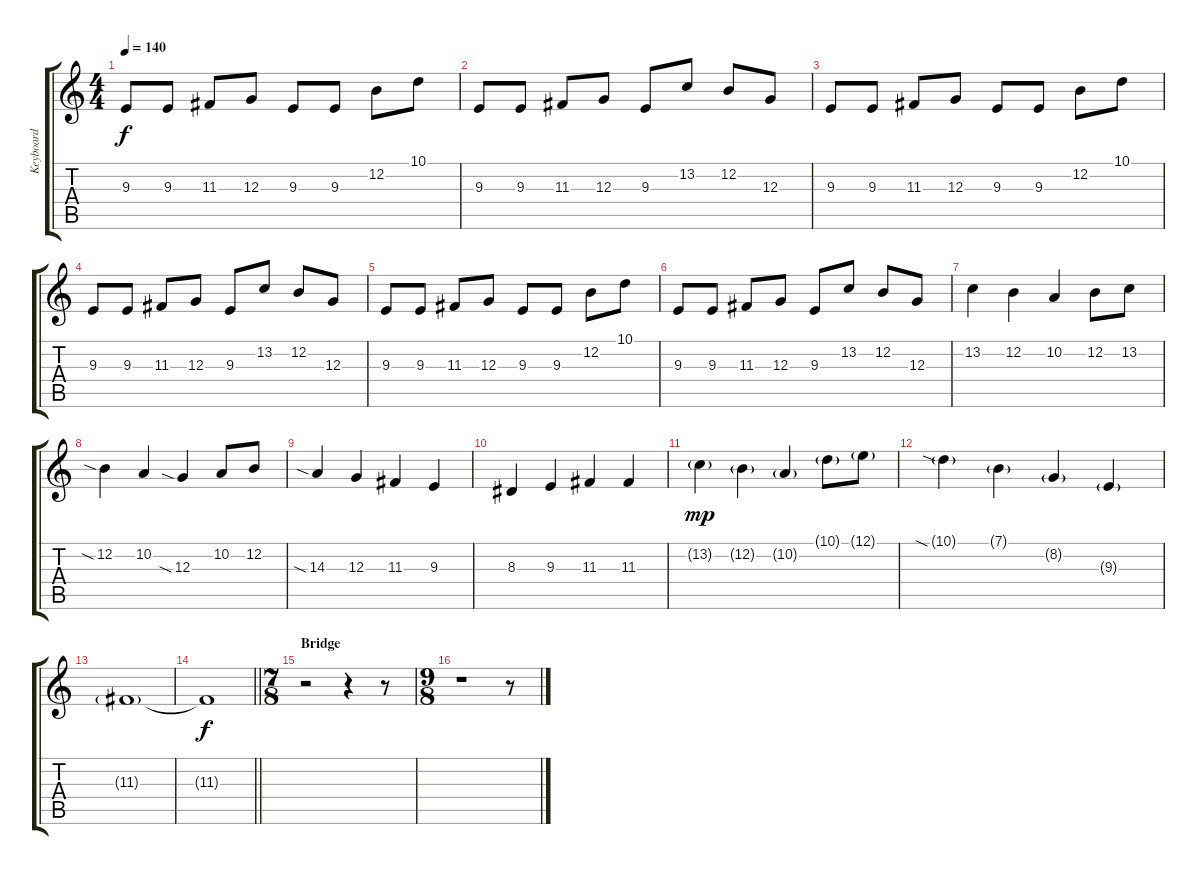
\track ("Keyboard" "Keyboard") {instrument stringensemble1}
\staff {score tabs}
\tuning (E4 B3 G3 D3 A2 E2) {hide}
\ts (4 4)
\tempo 140
\clef g2
\ks c
9.3.8{dy f} 9.3.8 11.3.8 12.3.8 9.3.8 9.3.8 12.2.8 10.1.8 |
9.3.8 9.3.8 11.3.8 12.3.8 9.3.8 13.2.8 12.2.8 12.3.8 |
9.3.8 9.3.8 11.3.8 12.3.8 9.3.8 9.3.8 12.2.8 10.1.8 |
9.3.8 9.3.8 11.3.8 12.3.8 9.3.8 13.2.8 12.2.8 12.3.8 |
9.3.8 9.3.8 11.3.8 12.3.8 9.3.8 9.3.8 12.2.8 10.1.8 |
9.3.8 9.3.8 11.3.8 12.3.8 9.3.8 13.2.8 12.2.8 12.3.8 |
13.2.4 12.2.4 10.2.4 12.2.8 13.2.8 |
12.2{sia}.4 10.2.4 12.3{sia}.4 10.2.8 12.2.8 |
14.3{sia}.4 12.3.4 11.3.4 9.3.4 |
8.3.4 9.3.4 11.3.4 11.3.4 |
13.2{g}.4{dy mp} 12.2{g}.4 10.2{g}.4 10.1{g}.8 12.1{g}.8 |
10.1{sia g}.4 7.1{g}.4 8.2{g}.4 9.3{g}.4 |
11.3{g}.1 |
\barLineRight lightlight
11.3{t}.1{dy f} |
\ts (7 8)
\section ("" "Bridge")
r.2 r.4 r.8 |
\ts (9 8)
r.1 r.8
